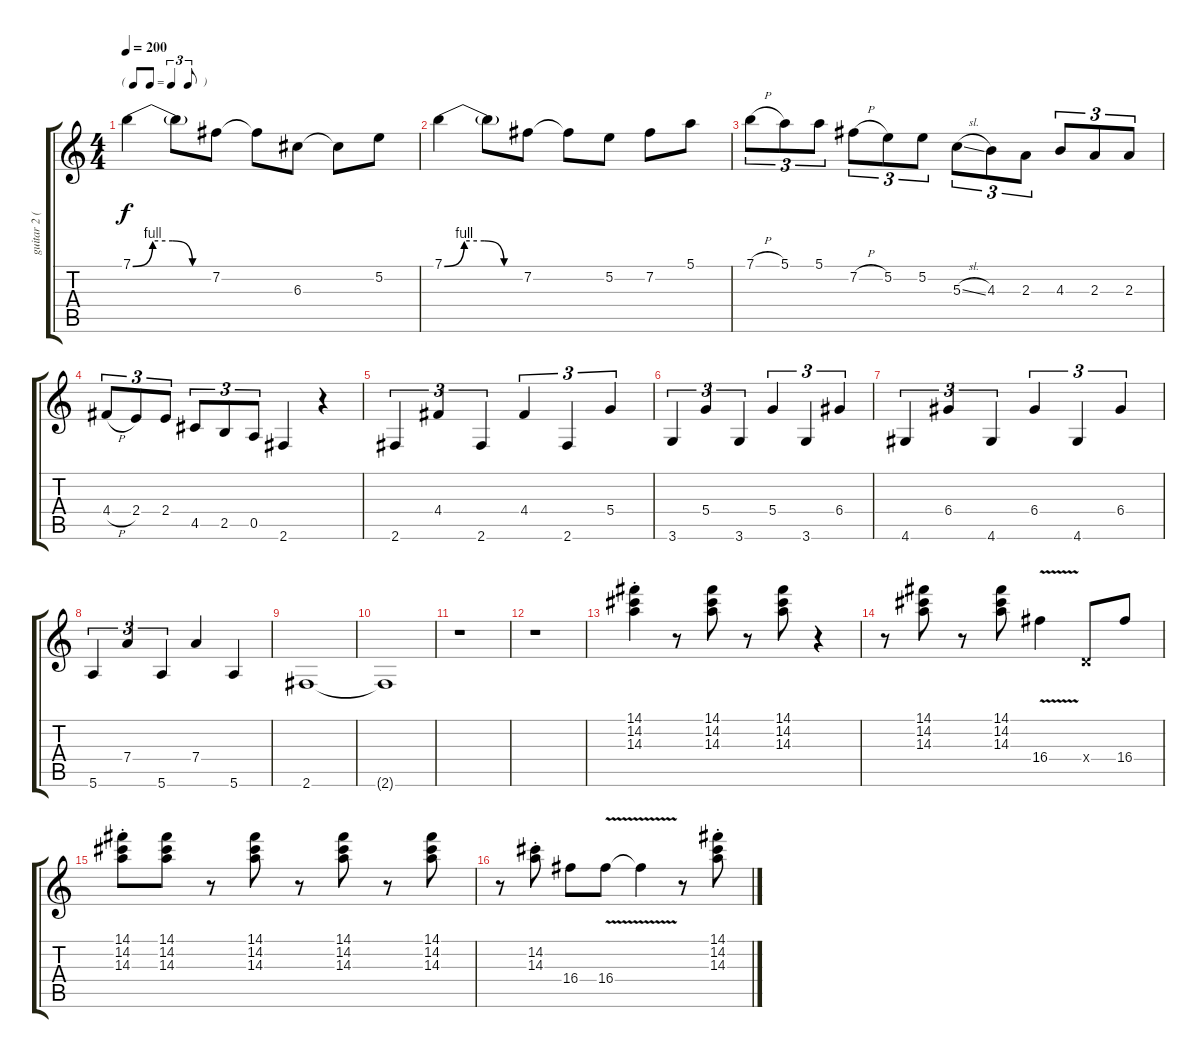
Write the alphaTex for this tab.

\track ("guitar 2 (slide)" "guitar 2 (") {instrument overdrivenguitar}
\staff {score tabs}
\tuning (E4 B3 G3 D3 A2 E2) {hide}
\ts (4 4)
\tf triplet8th
\tempo 200
\clef g2
\ks c
7.1{be (custom 0 0 15 4 30 4 45 0 60 0)}.4{dy f} 7.1{t}.8 7.2.8 7.2{t}.8 6.3.8 6.3{t}.8 5.2.8 |
7.1{be (custom 0 0 15 4 30 4 45 0 60 0)}.4 7.1{t}.8 7.2.8 7.2{t}.8 5.2.8 7.2.8 5.1.8 |
7.1{h}.8{tu (3 2)} 5.1.8{tu (3 2)} 5.1.8{tu (3 2)} 7.2{h}.8{tu (3 2)} 5.2.8{tu (3 2)} 5.2.8{tu (3 2)} 5.3{sl}.8{tu (3 2)} 4.3.8{tu (3 2)} 2.3.8{tu (3 2)} 4.3.8{tu (3 2)} 2.3.8{tu (3 2)} 2.3.8{tu (3 2)} |
4.4{h}.8{tu (3 2)} 2.4.8{tu (3 2)} 2.4.8{tu (3 2)} 4.5.8{tu (3 2)} 2.5.8{tu (3 2)} 0.5.8{tu (3 2)} 2.6.4 r.4 |
2.6.4{tu (3 2)} 4.4.4{tu (3 2)} 2.6.4{tu (3 2)} 4.4.4{tu (3 2)} 2.6.4{tu (3 2)} 5.4.4{tu (3 2)} |
3.6.4{tu (3 2)} 5.4.4{tu (3 2)} 3.6.4{tu (3 2)} 5.4.4{tu (3 2)} 3.6.4{tu (3 2)} 6.4.4{tu (3 2)} |
4.6.4{tu (3 2)} 6.4.4{tu (3 2)} 4.6.4{tu (3 2)} 6.4.4{tu (3 2)} 4.6.4{tu (3 2)} 6.4.4{tu (3 2)} |
5.6.4{tu (3 2)} 7.4.4{tu (3 2)} 5.6.4{tu (3 2)} 7.4.4 5.6.4 |
2.6.1 |
2.6{t}.1 |
r.1 |
r.1 |
(14.1{st} 14.2{st} 14.3{st}).4 r.8 (14.1 14.2 14.3).8 r.8 (14.1 14.2 14.3).8 r.4 |
r.8 (14.1 14.2 14.3).8 r.8 (14.1 14.2 14.3).8 16.4{v}.4 0.4{x}.8 16.4.8 |
(14.1{st} 14.2{st} 14.3{st}).8 (14.1 14.2 14.3).8 r.8 (14.1 14.2 14.3).8 r.8 (14.1 14.2 14.3).8 r.8 (14.1 14.2 14.3).8 |
r.8 (14.2{st} 14.3{st}).8 16.4.8 16.4{v}.8 16.4{t}.4 r.8 (14.1{st} 14.2{st} 14.3{st}).8
